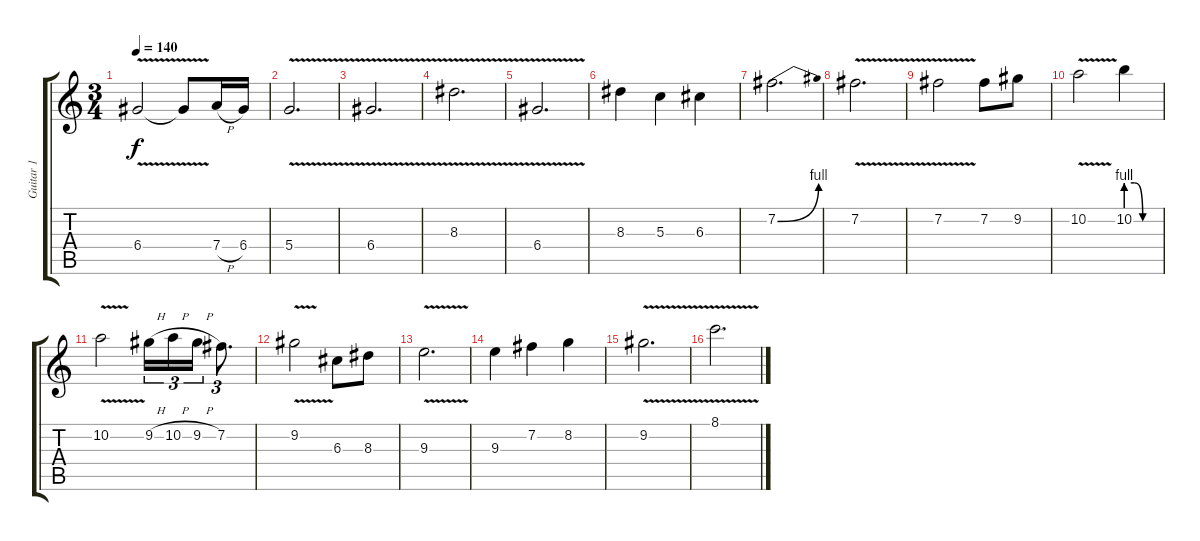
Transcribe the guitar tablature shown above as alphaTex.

\track ("Guitar 1" "Guitar 1") {instrument overdrivenguitar}
\staff {score tabs}
\tuning (E4 B3 G3 D3 A2 E2) {hide}
\ts (3 4)
\tempo 140
\clef g2
\ks c
6.4{v}.2{dy f} 6.4{t}.8 7.4{h}.16 6.4.16 |
5.4{v}.2{d} |
6.4{v}.2{d} |
8.3{v}.2{d} |
6.4{v}.2{d} |
8.3.4 5.3.4 6.3.4 |
7.2{be (bend 0 0 60 4)}.2{d} |
7.2{v}.2{d} |
7.2{v}.2 7.2.8 9.2.8 |
10.2{v}.2 10.2{be (custom 0 4 15 4 30 0 60 0)}.4 |
10.2{v}.2 9.2{h}.16{tu (3 2)} 10.2{h}.16{tu (3 2)} 9.2{h}.16{tu (3 2)} 7.2.8{d tu (3 2)} |
9.2{v}.2 6.3.8 8.3.8 |
9.3{v}.2{d} |
9.3.4 7.2.4 8.2.4 |
9.2{v}.2{d} |
8.1{v}.2{d}
